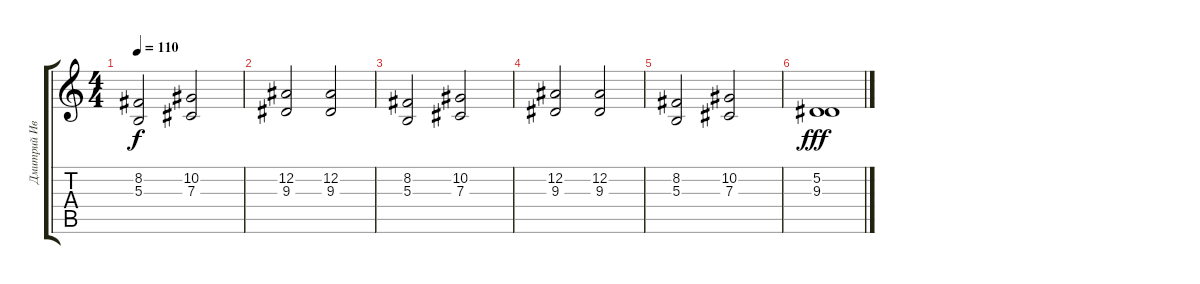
\track ("Дмитрий Иванов (пр-я рука)" "Дмитрий Ив") {instrument choiraahs}
\staff {score tabs}
\tuning (Eb4 Bb3 Gb3 Db3 Ab2 Eb2) {hide}
\ts (4 4)
\tempo 110
\clef g2
\ks c
(8.2 5.3).2{dy f} (10.2 7.3).2 |
(12.2 9.3).2 (12.2 9.3).2 |
(8.2 5.3).2 (10.2 7.3).2 |
(12.2 9.3).2 (12.2 9.3).2 |
(8.2 5.3).2 (10.2 7.3).2 |
(5.2 9.3).1{dy fff volume 16}
